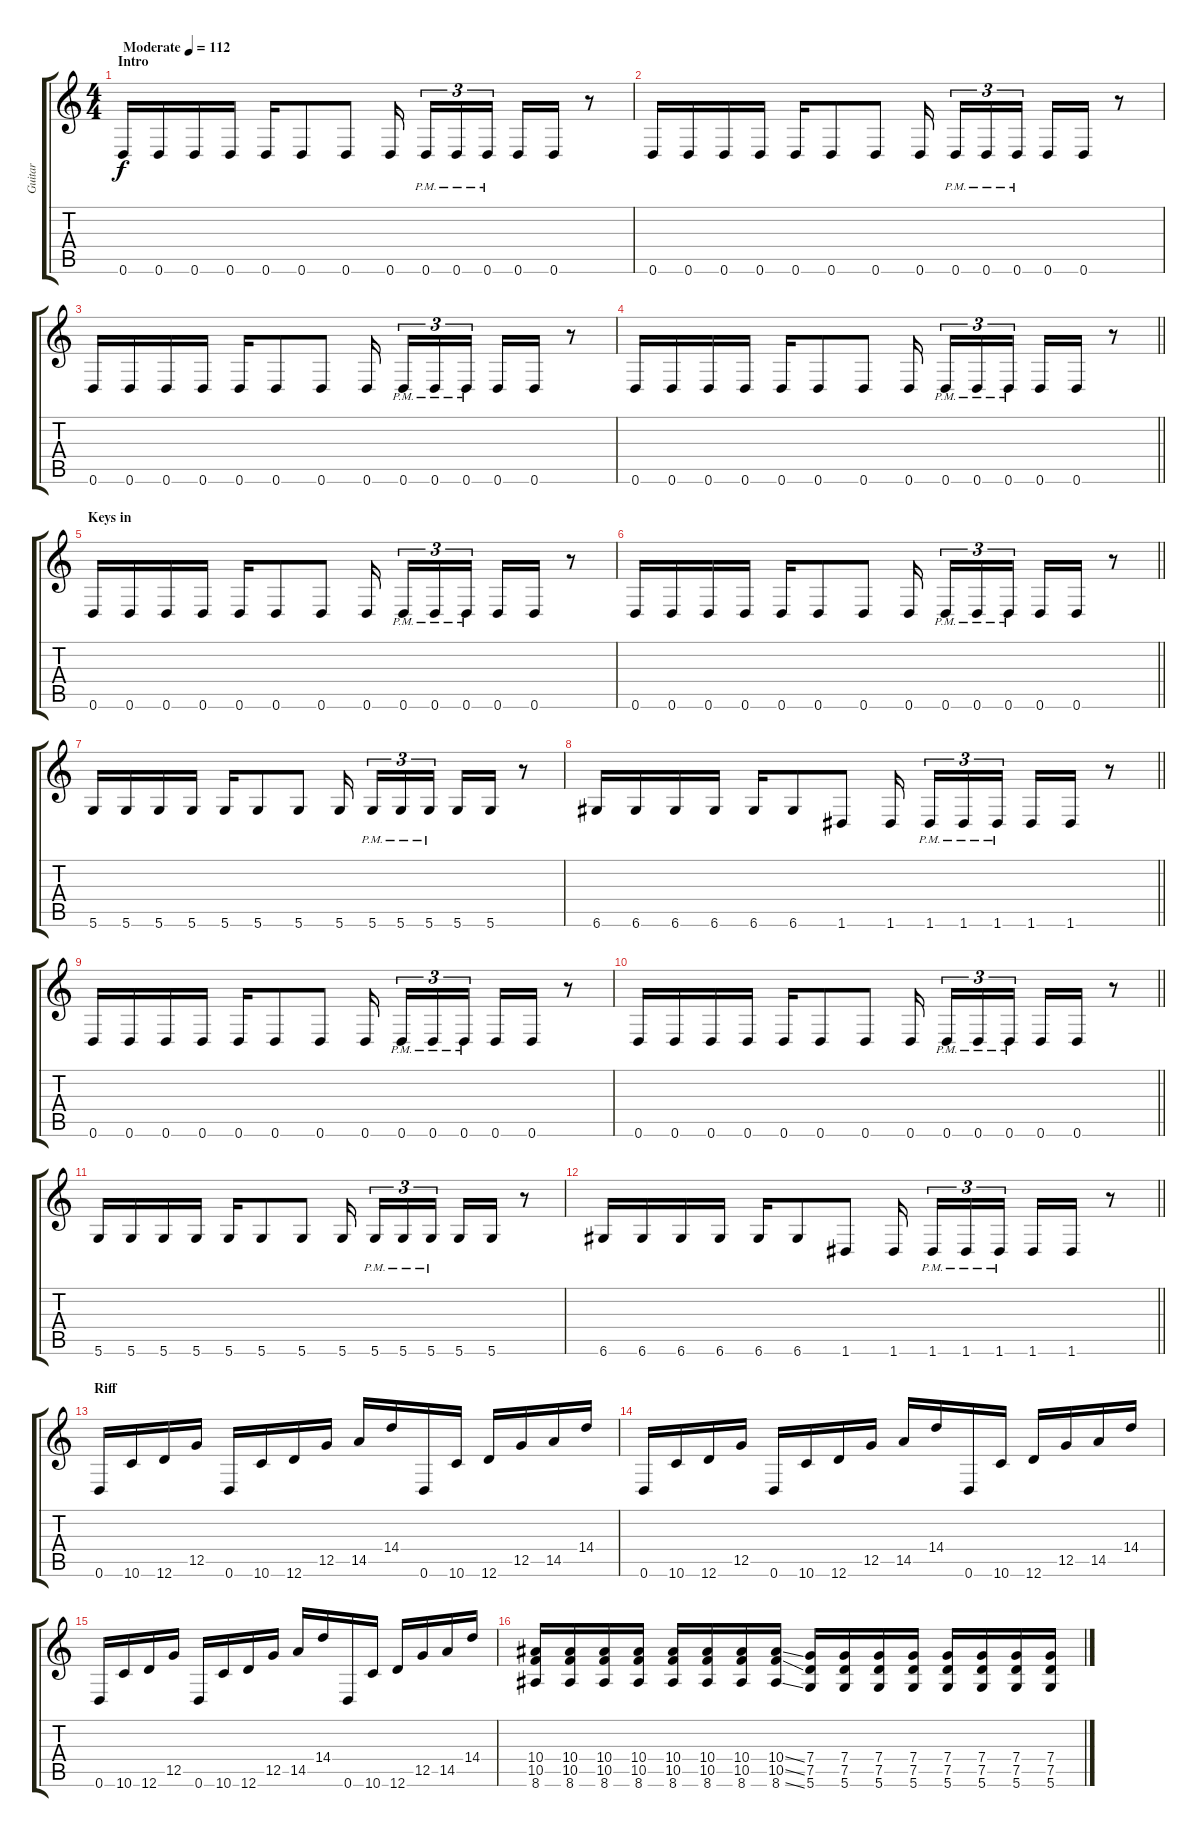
\track ("Guitar" "Guitar") {instrument overdrivenguitar}
\staff {score tabs}
\tuning (D4 A3 F3 C3 G2 D2) {hide}
\ts (4 4)
\section ("" "Intro")
\tempo (112 "Moderate")
\clef g2
\ks c
0.6.16{dy f instrument overdrivenguitar} 0.6.16 0.6.16 0.6.16 0.6.16 0.6.8 0.6.8 0.6.16{beam splitsecondary} 0.6{pm}.16{tu (3 2)} 0.6{pm}.16{tu (3 2)} 0.6{pm}.16{tu (3 2)} 0.6.16 0.6.16 r.8 |
0.6.16 0.6.16 0.6.16 0.6.16 0.6.16 0.6.8 0.6.8 0.6.16{beam splitsecondary} 0.6{pm}.16{tu (3 2)} 0.6{pm}.16{tu (3 2)} 0.6{pm}.16{tu (3 2)} 0.6.16 0.6.16 r.8 |
0.6.16 0.6.16 0.6.16 0.6.16 0.6.16 0.6.8 0.6.8 0.6.16{beam splitsecondary} 0.6{pm}.16{tu (3 2)} 0.6{pm}.16{tu (3 2)} 0.6{pm}.16{tu (3 2)} 0.6.16 0.6.16 r.8 |
\barLineRight lightlight
0.6.16 0.6.16 0.6.16 0.6.16 0.6.16 0.6.8 0.6.8 0.6.16{beam splitsecondary} 0.6{pm}.16{tu (3 2)} 0.6{pm}.16{tu (3 2)} 0.6{pm}.16{tu (3 2)} 0.6.16 0.6.16 r.8 |
\section ("" "Keys in")
0.6.16 0.6.16 0.6.16 0.6.16 0.6.16 0.6.8 0.6.8 0.6.16{beam splitsecondary} 0.6{pm}.16{tu (3 2)} 0.6{pm}.16{tu (3 2)} 0.6{pm}.16{tu (3 2)} 0.6.16 0.6.16 r.8 |
\barLineRight lightlight
0.6.16 0.6.16 0.6.16 0.6.16 0.6.16 0.6.8 0.6.8 0.6.16{beam splitsecondary} 0.6{pm}.16{tu (3 2)} 0.6{pm}.16{tu (3 2)} 0.6{pm}.16{tu (3 2)} 0.6.16 0.6.16 r.8 |
5.6.16 5.6.16 5.6.16 5.6.16 5.6.16 5.6.8 5.6.8 5.6.16{beam splitsecondary} 5.6{pm}.16{tu (3 2)} 5.6{pm}.16{tu (3 2)} 5.6{pm}.16{tu (3 2)} 5.6.16 5.6.16 r.8 |
\barLineRight lightlight
6.6.16 6.6.16 6.6.16 6.6.16 6.6.16 6.6.8 1.6.8 1.6.16{beam splitsecondary} 1.6{pm}.16{tu (3 2)} 1.6{pm}.16{tu (3 2)} 1.6{pm}.16{tu (3 2)} 1.6.16 1.6.16 r.8 |
0.6.16 0.6.16 0.6.16 0.6.16 0.6.16 0.6.8 0.6.8 0.6.16{beam splitsecondary} 0.6{pm}.16{tu (3 2)} 0.6{pm}.16{tu (3 2)} 0.6{pm}.16{tu (3 2)} 0.6.16 0.6.16 r.8 |
\barLineRight lightlight
0.6.16 0.6.16 0.6.16 0.6.16 0.6.16 0.6.8 0.6.8 0.6.16{beam splitsecondary} 0.6{pm}.16{tu (3 2)} 0.6{pm}.16{tu (3 2)} 0.6{pm}.16{tu (3 2)} 0.6.16 0.6.16 r.8 |
5.6.16 5.6.16 5.6.16 5.6.16 5.6.16 5.6.8 5.6.8 5.6.16{beam splitsecondary} 5.6{pm}.16{tu (3 2)} 5.6{pm}.16{tu (3 2)} 5.6{pm}.16{tu (3 2)} 5.6.16 5.6.16 r.8 |
\barLineRight lightlight
6.6.16 6.6.16 6.6.16 6.6.16 6.6.16 6.6.8 1.6.8 1.6.16{beam splitsecondary} 1.6{pm}.16{tu (3 2)} 1.6{pm}.16{tu (3 2)} 1.6{pm}.16{tu (3 2)} 1.6.16 1.6.16 r.8 |
\section ("" "Riff")
0.6.16{balance 0} 10.6.16 12.6.16 12.5.16 0.6.16 10.6.16 12.6.16 12.5.16 14.5.16 14.4.16 0.6.16 10.6.16 12.6.16 12.5.16 14.5.16 14.4.16 |
0.6.16 10.6.16 12.6.16 12.5.16 0.6.16 10.6.16 12.6.16 12.5.16 14.5.16 14.4.16 0.6.16 10.6.16 12.6.16 12.5.16 14.5.16 14.4.16 |
0.6.16 10.6.16 12.6.16 12.5.16 0.6.16 10.6.16 12.6.16 12.5.16 14.5.16 14.4.16 0.6.16 10.6.16 12.6.16 12.5.16 14.5.16 14.4.16 |
(10.4 10.5 8.6).16{balance 8} (10.4 10.5 8.6).16 (10.4 10.5 8.6).16 (10.4 10.5 8.6).16 (10.4 10.5 8.6).16 (10.4 10.5 8.6).16 (10.4 10.5 8.6).16 (10.4{ss} 10.5{ss} 8.6{ss}).16 (7.4 7.5 5.6).16 (7.4 7.5 5.6).16 (7.4 7.5 5.6).16 (7.4 7.5 5.6).16 (7.4 7.5 5.6).16 (7.4 7.5 5.6).16 (7.4 7.5 5.6).16 (7.4 7.5 5.6).16
